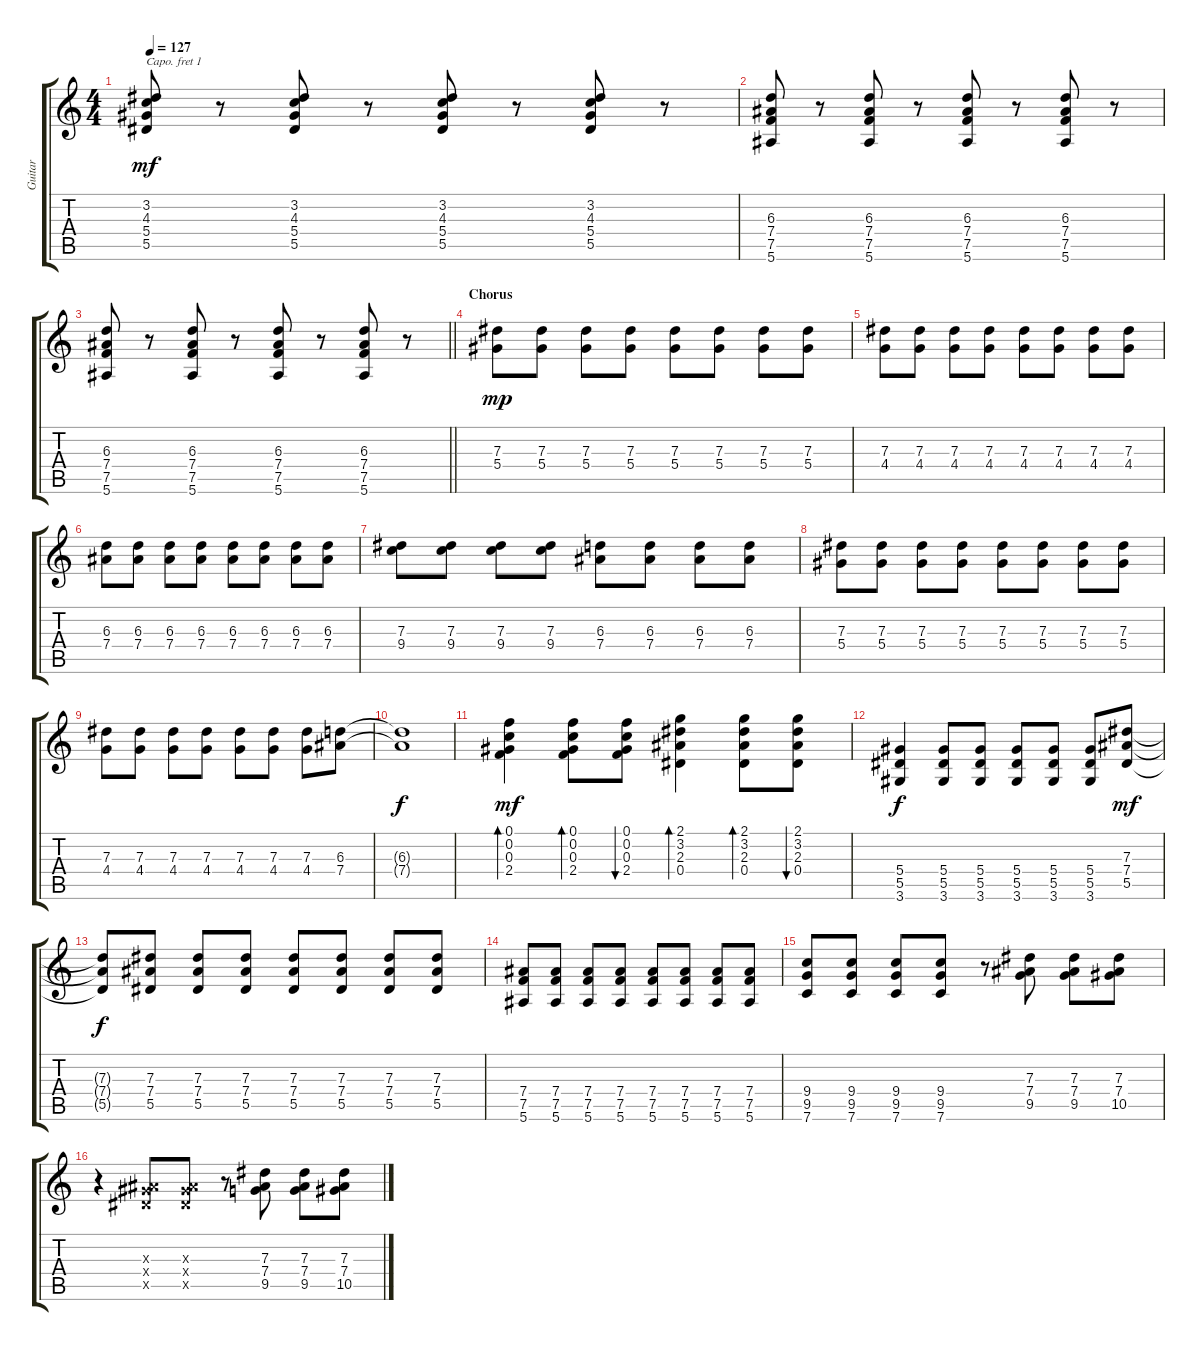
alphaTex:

\track ("Guitar" "Guitar") {instrument acousticguitarsteel}
\staff {score tabs}
\capo 1
\tuning (E4 B3 G3 D3 A2 E2) {hide}
\ts (4 4)
\tempo 127
\clef g2
\ks c
(3.2 4.3 5.4 5.5).8{dy mf} r.8 (3.2 4.3 5.4 5.5).8 r.8 (3.2 4.3 5.4 5.5).8 r.8 (3.2 4.3 5.4 5.5).8 r.8 |
(6.3 7.4 7.5 5.6).8 r.8 (6.3 7.4 7.5 5.6).8 r.8 (6.3 7.4 7.5 5.6).8 r.8 (6.3 7.4 7.5 5.6).8 r.8 |
\barLineRight lightlight
(6.3 7.4 7.5 5.6).8 r.8 (6.3 7.4 7.5 5.6).8 r.8 (6.3 7.4 7.5 5.6).8 r.8 (6.3 7.4 7.5 5.6).8 r.8 |
\section ("" "Chorus")
(7.3 5.4).8{dy mp instrument acousticguitarsteel} (7.3 5.4).8 (7.3 5.4).8 (7.3 5.4).8 (7.3 5.4).8 (7.3 5.4).8 (7.3 5.4).8 (7.3 5.4).8 |
(7.3 4.4).8 (7.3 4.4).8 (7.3 4.4).8 (7.3 4.4).8 (7.3 4.4).8 (7.3 4.4).8 (7.3 4.4).8 (7.3 4.4).8 |
(6.3 7.4).8 (6.3 7.4).8 (6.3 7.4).8 (6.3 7.4).8 (6.3 7.4).8 (6.3 7.4).8 (6.3 7.4).8 (6.3 7.4).8 |
(7.3 9.4).8 (7.3 9.4).8 (7.3 9.4).8 (7.3 9.4).8 (6.3 7.4).8 (6.3 7.4).8 (6.3 7.4).8 (6.3 7.4).8 |
(7.3 5.4).8 (7.3 5.4).8 (7.3 5.4).8 (7.3 5.4).8 (7.3 5.4).8 (7.3 5.4).8 (7.3 5.4).8 (7.3 5.4).8 |
(7.3 4.4).8 (7.3 4.4).8 (7.3 4.4).8 (7.3 4.4).8 (7.3 4.4).8 (7.3 4.4).8 (7.3 4.4).8 (6.3 7.4).8 |
(6.3{t} 7.4{t}).1{dy f} |
(0.1 0.2 0.3 2.4).4{bd 30 dy mf volume 13 instrument distortionguitar} (0.1 0.2 0.3 2.4).8{bd 30} (0.1 0.2 0.3 2.4).8{bu 30} (2.1 3.2 2.3 0.4).4{bd 30} (2.1 3.2 2.3 0.4).8{bd 30} (2.1 3.2 2.3 0.4).8{bu 30} |
(5.4 5.5 3.6).4{dy f} (5.4 5.5 3.6).8 (5.4 5.5 3.6).8 (5.4 5.5 3.6).8 (5.4 5.5 3.6).8 (5.4 5.5 3.6).8 (7.3 7.4 5.5).8{dy mf} |
(7.3{t} 7.4{t} 5.5{t}).8{dy f} (7.3 7.4 5.5).8 (7.3 7.4 5.5).8 (7.3 7.4 5.5).8 (7.3 7.4 5.5).8 (7.3 7.4 5.5).8 (7.3 7.4 5.5).8 (7.3 7.4 5.5).8 |
(7.4 7.5 5.6).8 (7.4 7.5 5.6).8 (7.4 7.5 5.6).8 (7.4 7.5 5.6).8 (7.4 7.5 5.6).8 (7.4 7.5 5.6).8 (7.4 7.5 5.6).8 (7.4 7.5 5.6).8 |
(9.4 9.5 7.6).8 (9.4 9.5 7.6).8 (9.4 9.5 7.6).8 (9.4 9.5 7.6).8 r.8 (7.3 7.4 9.5).8 (7.3 7.4 9.5).8 (7.3 7.4 10.5).8 |
r.4 (2.3{x} 5.4{x} 5.5{x}).8 (2.3{x} 5.4{x} 5.5{x}).8 r.8 (7.3 7.4 9.5).8 (7.3 7.4 9.5).8 (7.3 7.4 10.5).8
